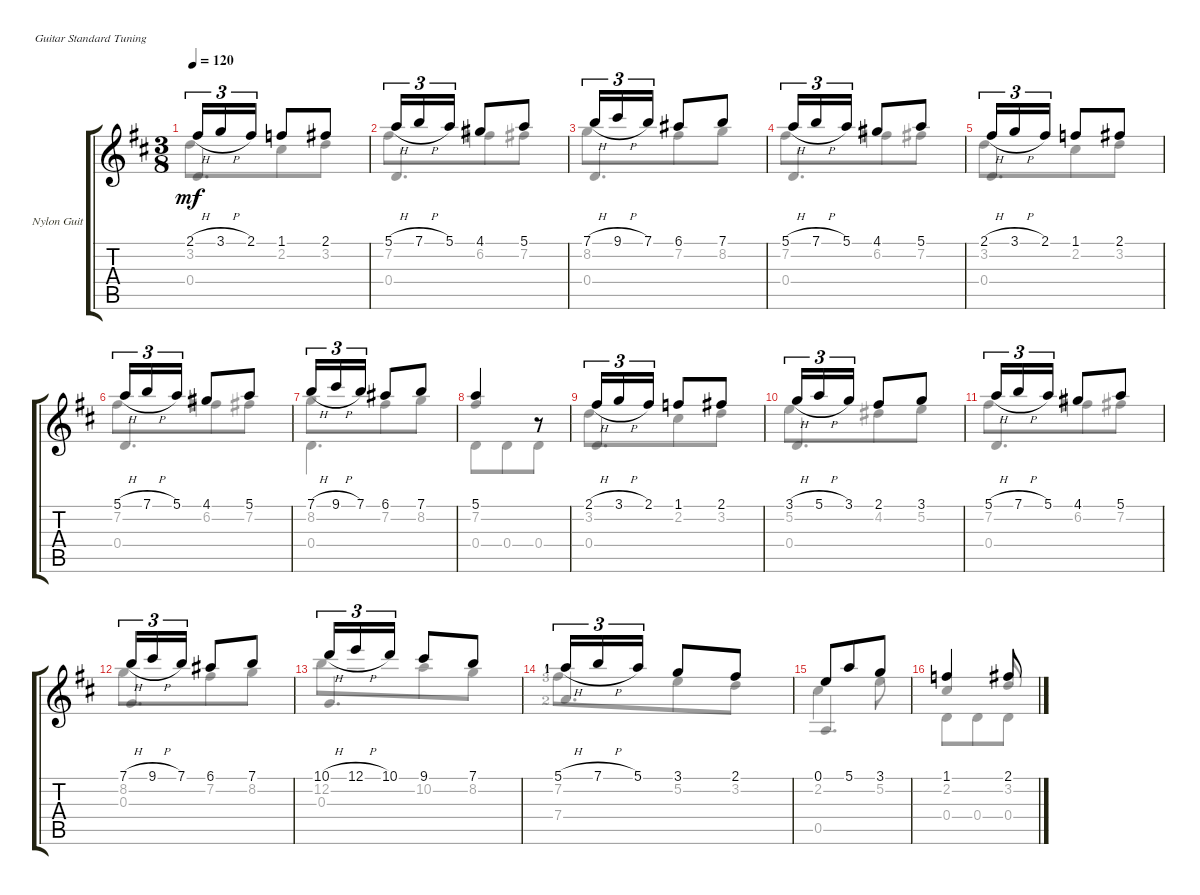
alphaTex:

\defaultSystemsLayout 4
\bracketExtendMode groupsimilarinstruments
\firstSystemTrackNameOrientation horizontal
\otherSystemsTrackNameOrientation horizontal
\track ("Nylon Guitar" "Nylon Guit") {instrument acousticguitarsteel}
\staff {score tabs}
\tuning (E4 B3 G3 D3 A2 E2)
\voice
\ts (3 8)
\tempo 120
\clef g2
\ks d
2.1{h}.16{tu (3 2) dy mf} 3.1{h}.16{tu (3 2)} 2.1.16{tu (3 2)} 1.1.8 2.1.8 |
5.1{h}.16{tu (3 2)} 7.1{h}.16{tu (3 2)} 5.1.16{tu (3 2)} 4.1.8 5.1.8 |
7.1{h}.16{tu (3 2)} 9.1{h}.16{tu (3 2)} 7.1.16{tu (3 2)} 6.1.8 7.1.8 |
5.1{h}.16{tu (3 2)} 7.1{h}.16{tu (3 2)} 5.1.16{tu (3 2)} 4.1.8 5.1.8 |
2.1{h}.16{tu (3 2)} 3.1{h}.16{tu (3 2)} 2.1.16{tu (3 2)} 1.1.8 2.1.8 |
5.1{h}.16{tu (3 2)} 7.1{h}.16{tu (3 2)} 5.1.16{tu (3 2)} 4.1.8 5.1.8 |
7.1{h}.16{tu (3 2)} 9.1{h}.16{tu (3 2)} 7.1.16{tu (3 2)} 6.1.8 7.1.8 |
5.1.4 r.8 |
2.1{h}.16{tu (3 2)} 3.1{h}.16{tu (3 2)} 2.1.16{tu (3 2)} 1.1.8 2.1.8 |
3.1{h}.16{tu (3 2)} 5.1{h}.16{tu (3 2)} 3.1.16{tu (3 2)} 2.1.8 3.1.8 |
5.1{h}.16{tu (3 2)} 7.1{h}.16{tu (3 2)} 5.1.16{tu (3 2)} 4.1.8 5.1.8 |
7.1{h}.16{tu (3 2)} 9.1{h}.16{tu (3 2)} 7.1.16{tu (3 2)} 6.1.8 7.1.8 |
10.1{h}.16{tu (3 2)} 12.1{h}.16{tu (3 2)} 10.1.16{tu (3 2)} 9.1.8 7.1.8 |
5.1{h lf 2}.16{tu (3 2)} 7.1{h}.16{tu (3 2)} 5.1.16{tu (3 2)} 3.1.8 2.1.8 |
0.1.8 5.1.8 3.1.8 |
1.1.4 2.1.8
\voice
\clef g2
\ottava regular
\simile none
\ks d
0.4.4{d dy mf beam invert} |
0.4.4{d beam invert} |
0.4.4{d beam invert} |
0.4.4{d beam invert} |
0.4.4{d beam invert} |
0.4.4{d beam invert} |
0.4.4{d} |
7.2.4{beam invert} r.8{beam invert} |
0.4.4{d beam invert} |
0.4.4{d beam invert} |
0.4.4{d beam invert} |
0.3.4{d beam invert} |
0.3.4{d beam invert} |
7.4{lf 3}.4{d beam invert} |
0.5.4{d beam invert} |
2.2.4{beam invert} 3.2.8{beam invert}
\voice
\clef g2
\ottava regular
\simile none
\ks d
3.2.8{dy mf} 2.2.8 3.2.8 |
7.2.8 6.2.8 7.2.8 |
8.2.8 7.2.8 8.2.8 |
7.2.8 6.2.8 7.2.8 |
3.2.8 2.2.8 3.2.8 |
7.2.8 6.2.8 7.2.8 |
8.2.8 7.2.8 8.2.8 |
0.4.8 0.4.8 0.4.8 |
3.2.8 2.2.8 3.2.8 |
5.2.8 4.2.8 5.2.8 |
7.2.8 6.2.8 7.2.8 |
8.2.8 7.2.8 8.2.8 |
12.2.8 10.2.8 8.2.8 |
7.2{lf 4}.8 5.2.8 3.2.8 |
2.2.4 5.2.8 |
0.4.8 0.4.8 0.4.8
